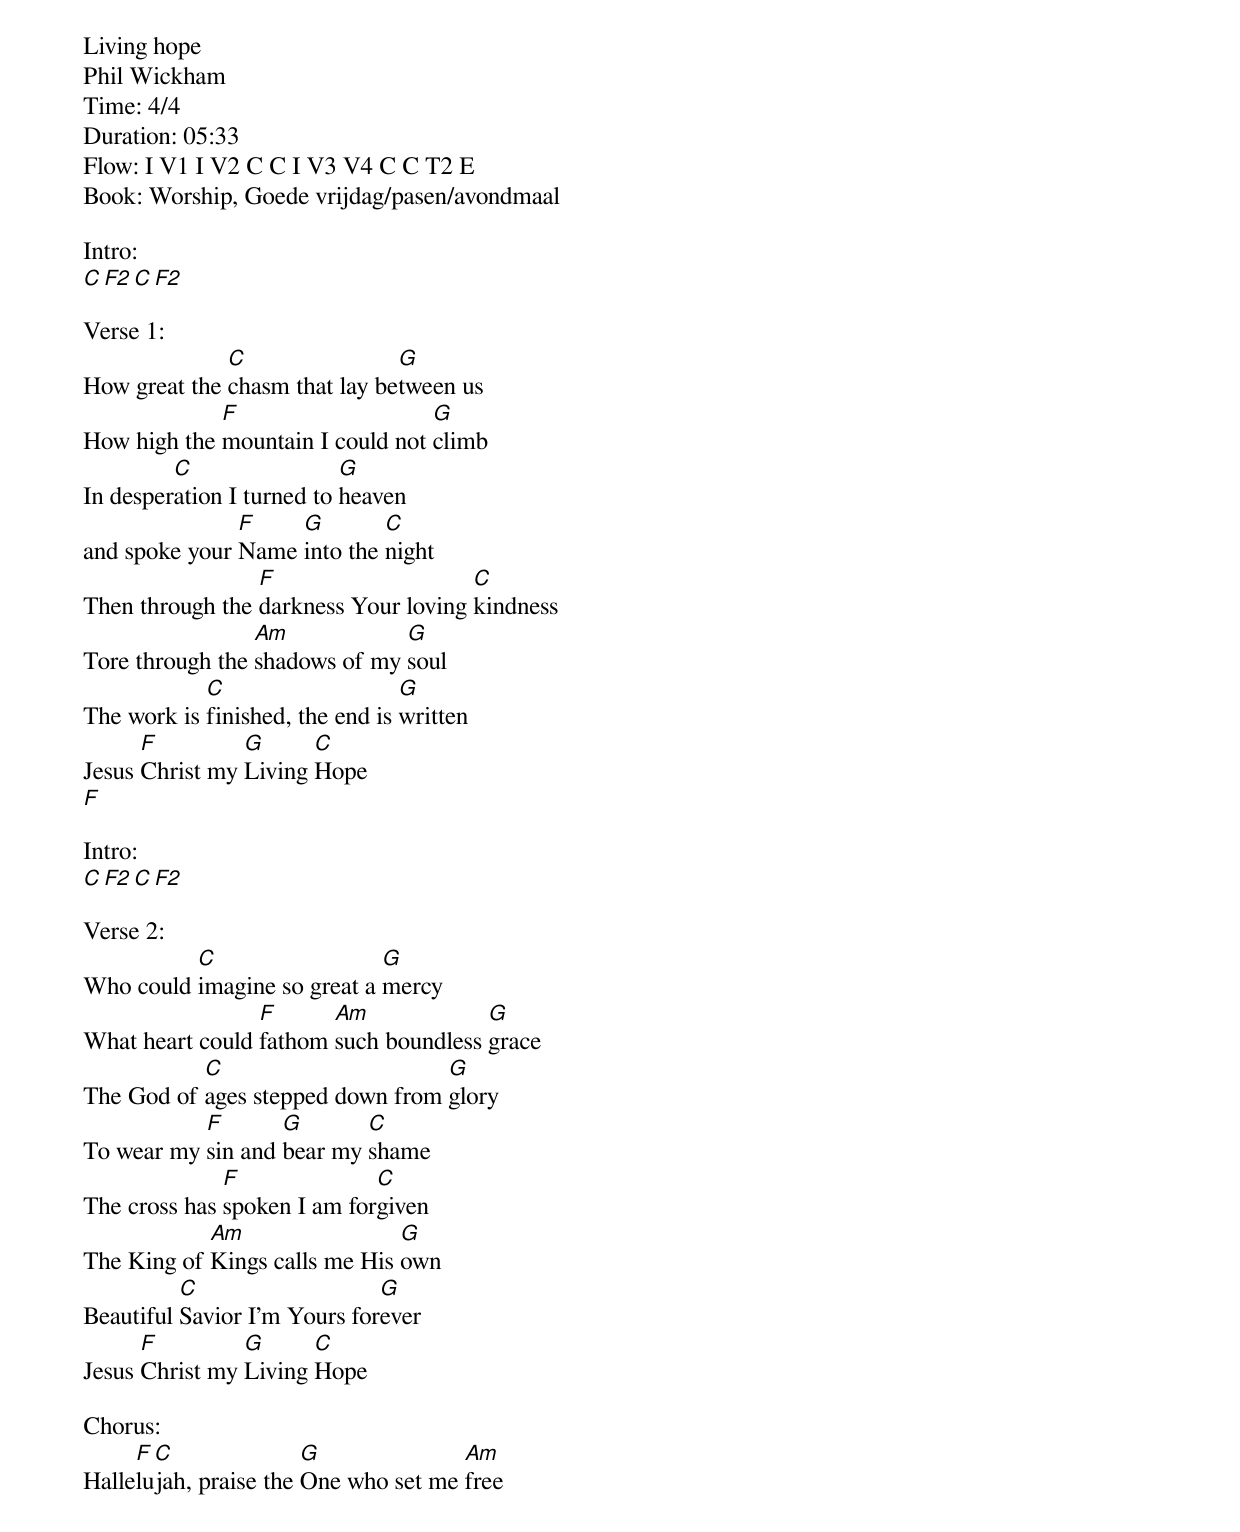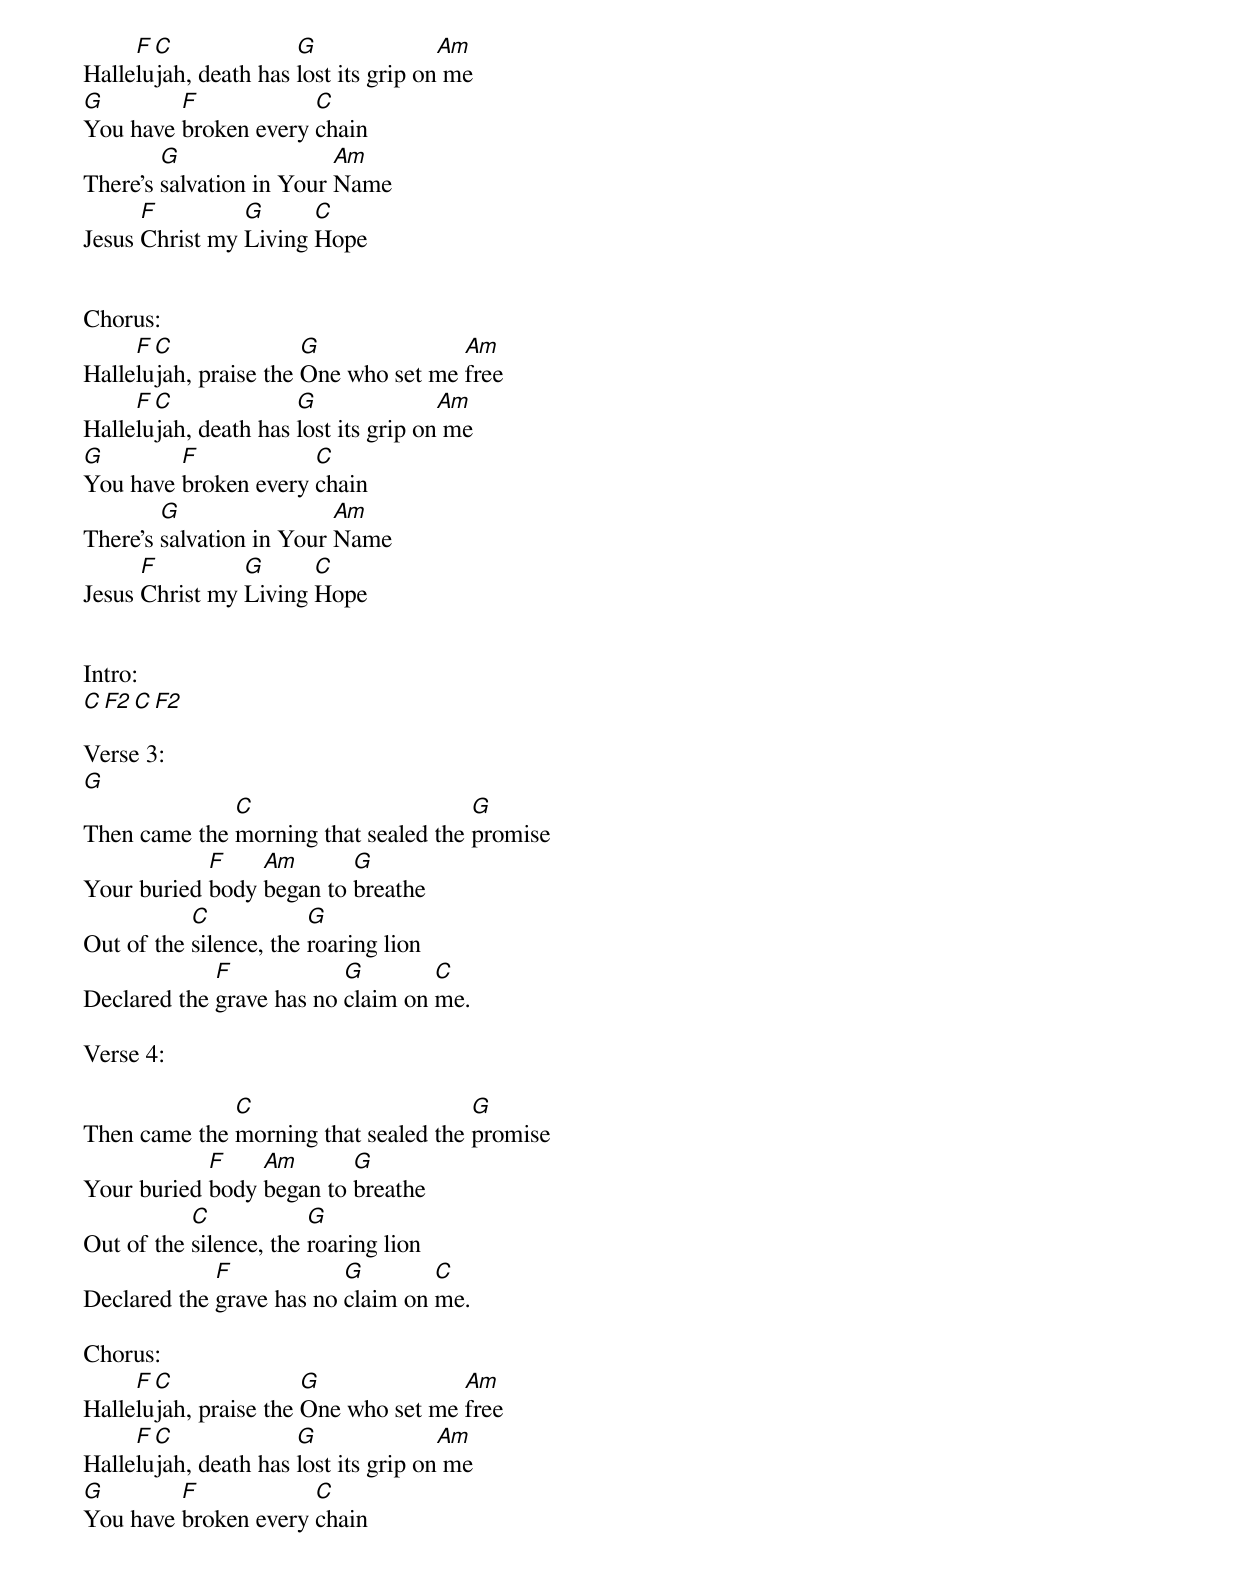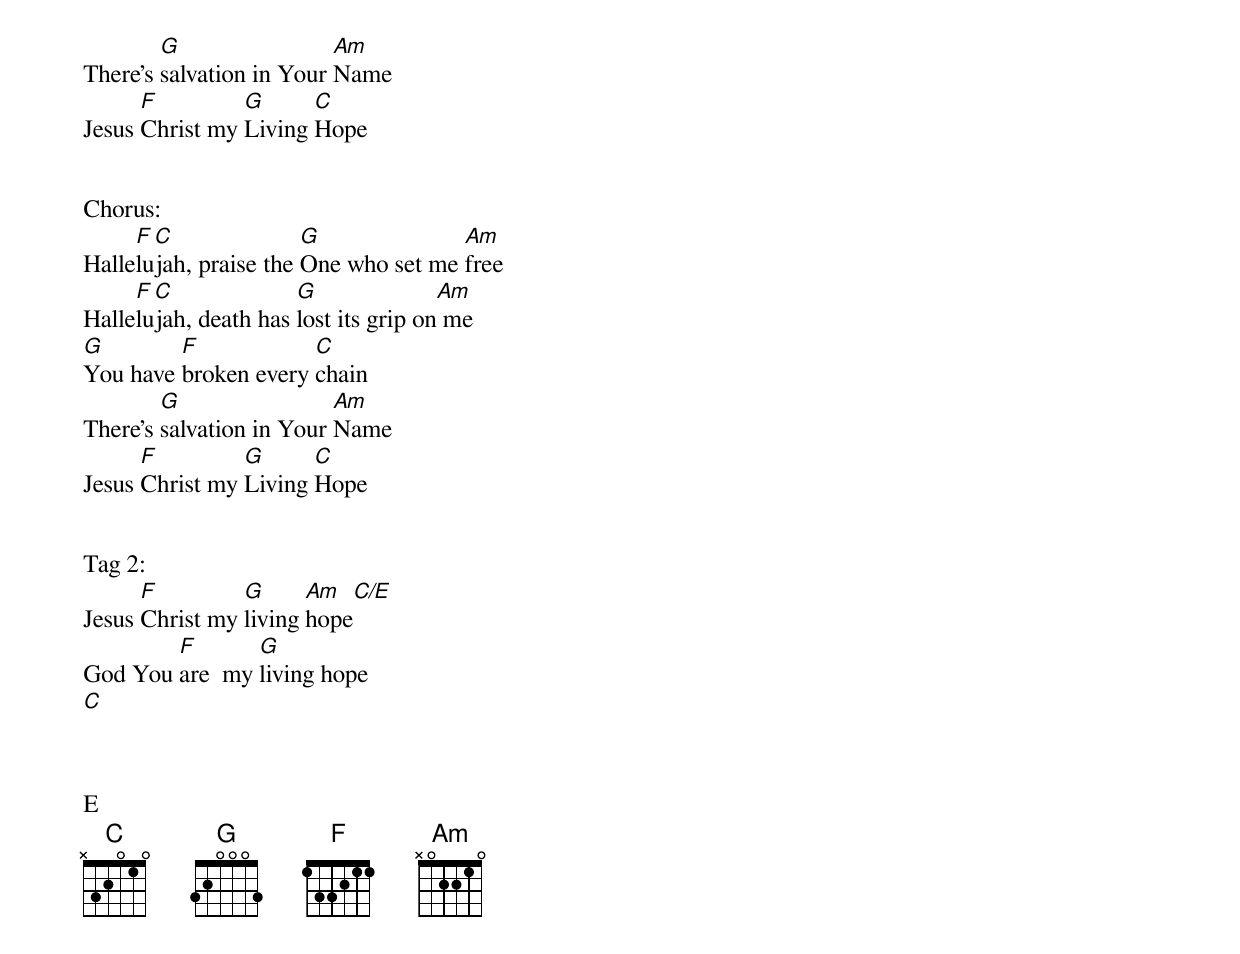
Living hope
Phil Wickham
Time: 4/4
Duration: 05:33
Flow: I V1 I V2 C C I V3 V4 C C T2 E
Book: Worship, Goede vrijdag/pasen/avondmaal

Intro:
[C][F2][C][F2]

Verse 1:
How great the [C]chasm that lay be[G]tween us
How high the [F]mountain I could not [G]climb
In desper[C]ation I turned to [G]heaven
and spoke your [F]Name [G]into the [C]night
Then through the [F]darkness Your loving [C]kindness
Tore through the [Am]shadows of my [G]soul
The work is [C]finished, the end is [G]written
Jesus [F]Christ my [G]Living [C]Hope
[F]

Intro:
[C][F2][C][F2]

Verse 2:
Who could [C]imagine so great a [G]mercy
What heart could [F]fathom [Am]such boundless [G]grace
The God of [C]ages stepped down from [G]glory
To wear my [F]sin and [G]bear my [C]shame
The cross has [F]spoken I am for[C]given
The King of [Am]Kings calls me His [G]own
Beautiful [C]Savior I'm Yours for[G]ever
Jesus [F]Christ my [G]Living [C]Hope

Chorus:
Halle[F]lu[C]jah, praise the [G]One who set me [Am]free
Halle[F]lu[C]jah, death has [G]lost its grip on[Am] me
[G]You have [F]broken every [C]chain
There's [G]salvation in Your [Am]Name
Jesus [F]Christ my [G]Living [C]Hope


Chorus:
Halle[F]lu[C]jah, praise the [G]One who set me [Am]free
Halle[F]lu[C]jah, death has [G]lost its grip on[Am] me
[G]You have [F]broken every [C]chain
There's [G]salvation in Your [Am]Name
Jesus [F]Christ my [G]Living [C]Hope


Intro:
[C][F2][C][F2]

Verse 3:
[G]
Then came the [C]morning that sealed the [G]promise
Your buried [F]body [Am]began to [G]breathe
Out of the [C]silence, the [G]roaring lion
Declared the [F]grave has no [G]claim on [C]me.

Verse 4:

Then came the [C]morning that sealed the [G]promise
Your buried [F]body [Am]began to [G]breathe
Out of the [C]silence, the [G]roaring lion
Declared the [F]grave has no [G]claim on [C]me.

Chorus:
Halle[F]lu[C]jah, praise the [G]One who set me [Am]free
Halle[F]lu[C]jah, death has [G]lost its grip on[Am] me
[G]You have [F]broken every [C]chain
There's [G]salvation in Your [Am]Name
Jesus [F]Christ my [G]Living [C]Hope


Chorus:
Halle[F]lu[C]jah, praise the [G]One who set me [Am]free
Halle[F]lu[C]jah, death has [G]lost its grip on[Am] me
[G]You have [F]broken every [C]chain
There's [G]salvation in Your [Am]Name
Jesus [F]Christ my [G]Living [C]Hope


Tag 2:
Jesus [F]Christ my [G]living [Am]hope[C/E]
God You [F]are  my [G]living hope
[C]



E
